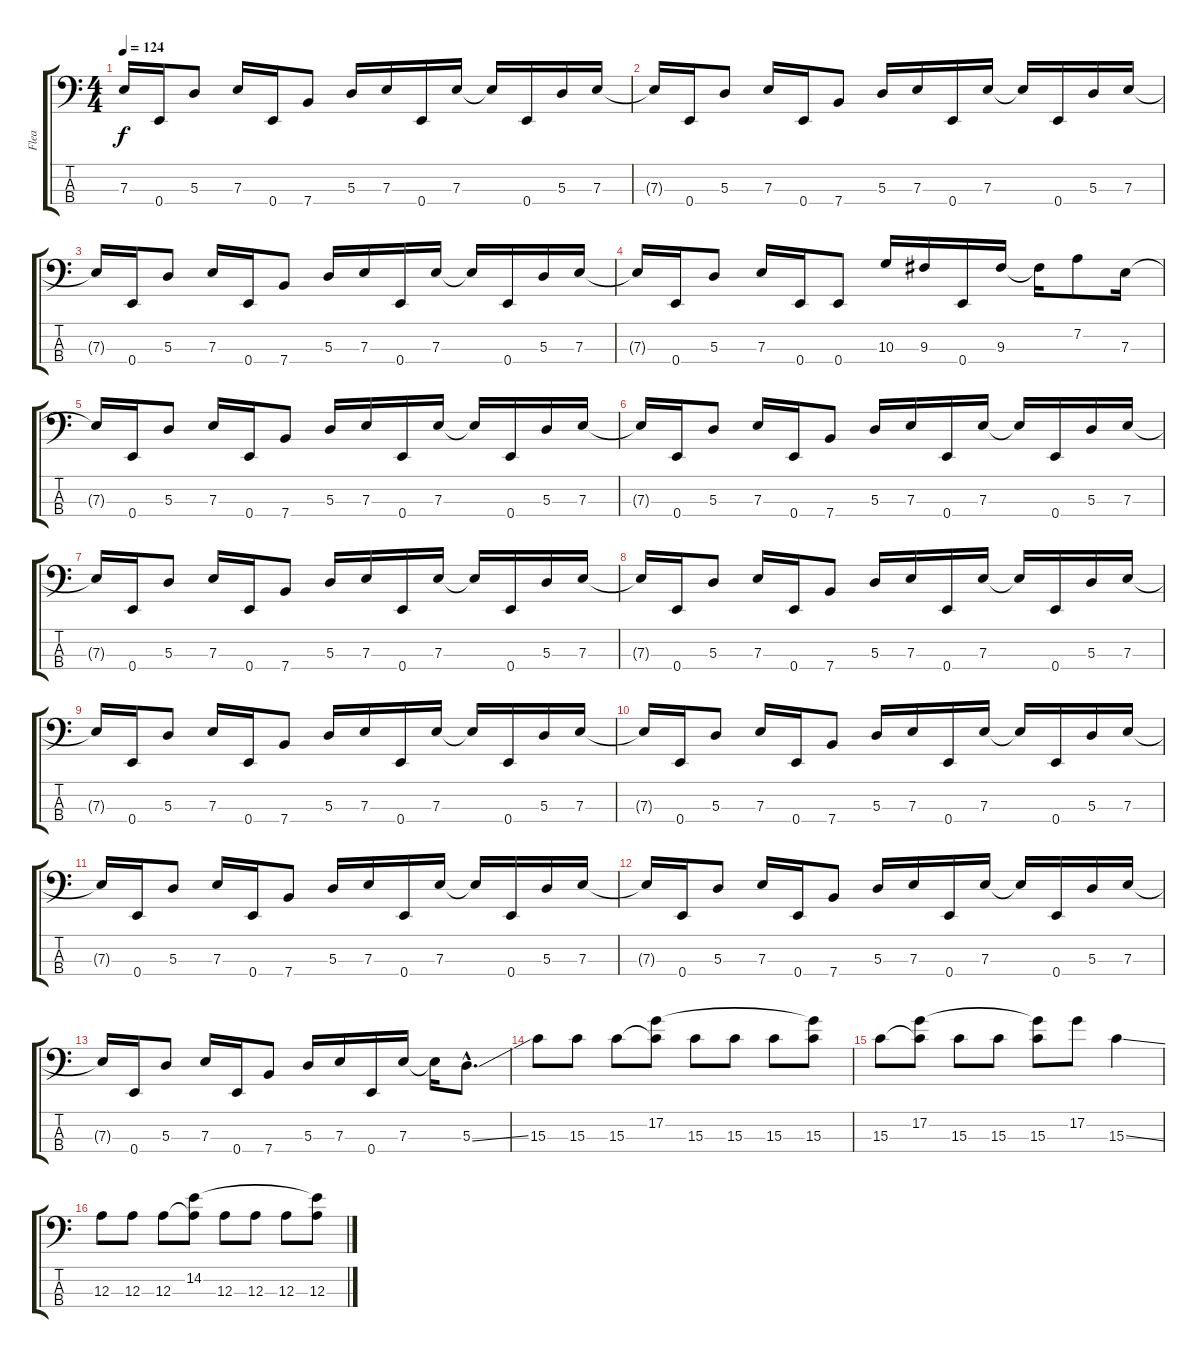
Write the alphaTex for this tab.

\track ("Flea" "Flea") {instrument electricbassfinger}
\staff {score tabs}
\tuning (G2 D2 A1 E1) {hide}
\ts (4 4)
\tempo 124
\clef f4
\ks c
7.3{t}.16{dy f} 0.4.16 5.3.8 7.3.16 0.4.16 7.4.8 5.3.16 7.3.16 0.4.16 7.3.16 7.3{t}.16 0.4.16 5.3.16 7.3.16 |
7.3{t}.16 0.4.16 5.3.8 7.3.16 0.4.16 7.4.8 5.3.16 7.3.16 0.4.16 7.3.16 7.3{t}.16 0.4.16 5.3.16 7.3.16 |
7.3{t}.16 0.4.16 5.3.8 7.3.16 0.4.16 7.4.8 5.3.16 7.3.16 0.4.16 7.3.16 7.3{t}.16 0.4.16 5.3.16 7.3.16 |
7.3{t}.16 0.4.16 5.3.8 7.3.16 0.4.16 0.4.8 10.3.16 9.3.16 0.4.16 9.3.16 9.3{t}.16 7.2.8 7.3.16 |
7.3{t}.16 0.4.16 5.3.8 7.3.16 0.4.16 7.4.8 5.3.16 7.3.16 0.4.16 7.3.16 7.3{t}.16 0.4.16 5.3.16 7.3.16 |
7.3{t}.16 0.4.16 5.3.8 7.3.16 0.4.16 7.4.8 5.3.16 7.3.16 0.4.16 7.3.16 7.3{t}.16 0.4.16 5.3.16 7.3.16 |
7.3{t}.16 0.4.16 5.3.8 7.3.16 0.4.16 7.4.8 5.3.16 7.3.16 0.4.16 7.3.16 7.3{t}.16 0.4.16 5.3.16 7.3.16 |
7.3{t}.16 0.4.16 5.3.8 7.3.16 0.4.16 7.4.8 5.3.16 7.3.16 0.4.16 7.3.16 7.3{t}.16 0.4.16 5.3.16 7.3.16 |
7.3{t}.16 0.4.16 5.3.8 7.3.16 0.4.16 7.4.8 5.3.16 7.3.16 0.4.16 7.3.16 7.3{t}.16 0.4.16 5.3.16 7.3.16 |
7.3{t}.16 0.4.16 5.3.8 7.3.16 0.4.16 7.4.8 5.3.16 7.3.16 0.4.16 7.3.16 7.3{t}.16 0.4.16 5.3.16 7.3.16 |
7.3{t}.16 0.4.16 5.3.8 7.3.16 0.4.16 7.4.8 5.3.16 7.3.16 0.4.16 7.3.16 7.3{t}.16 0.4.16 5.3.16 7.3.16 |
7.3{t}.16 0.4.16 5.3.8 7.3.16 0.4.16 7.4.8 5.3.16 7.3.16 0.4.16 7.3.16 7.3{t}.16 0.4.16 5.3.16 7.3.16 |
7.3{t}.16 0.4.16 5.3.8 7.3.16 0.4.16 7.4.8 5.3.16 7.3.16 0.4.16 7.3.16 7.3{t}.16 5.3{ss hac}.8{d} |
15.3.8 15.3.8 15.3.8 (17.2 15.3{t}).8 15.3.8 15.3.8 15.3.8 (17.2{t} 15.3).8 |
15.3.8 (17.2 15.3{t}).8 15.3.8 15.3.8 (17.2{t} 15.3).8 17.2.8 15.3{ss}.4 |
12.3.8 12.3.8 12.3.8 (14.2 12.3{t}).8 12.3.8 12.3.8 12.3.8 (14.2{t} 12.3).8
